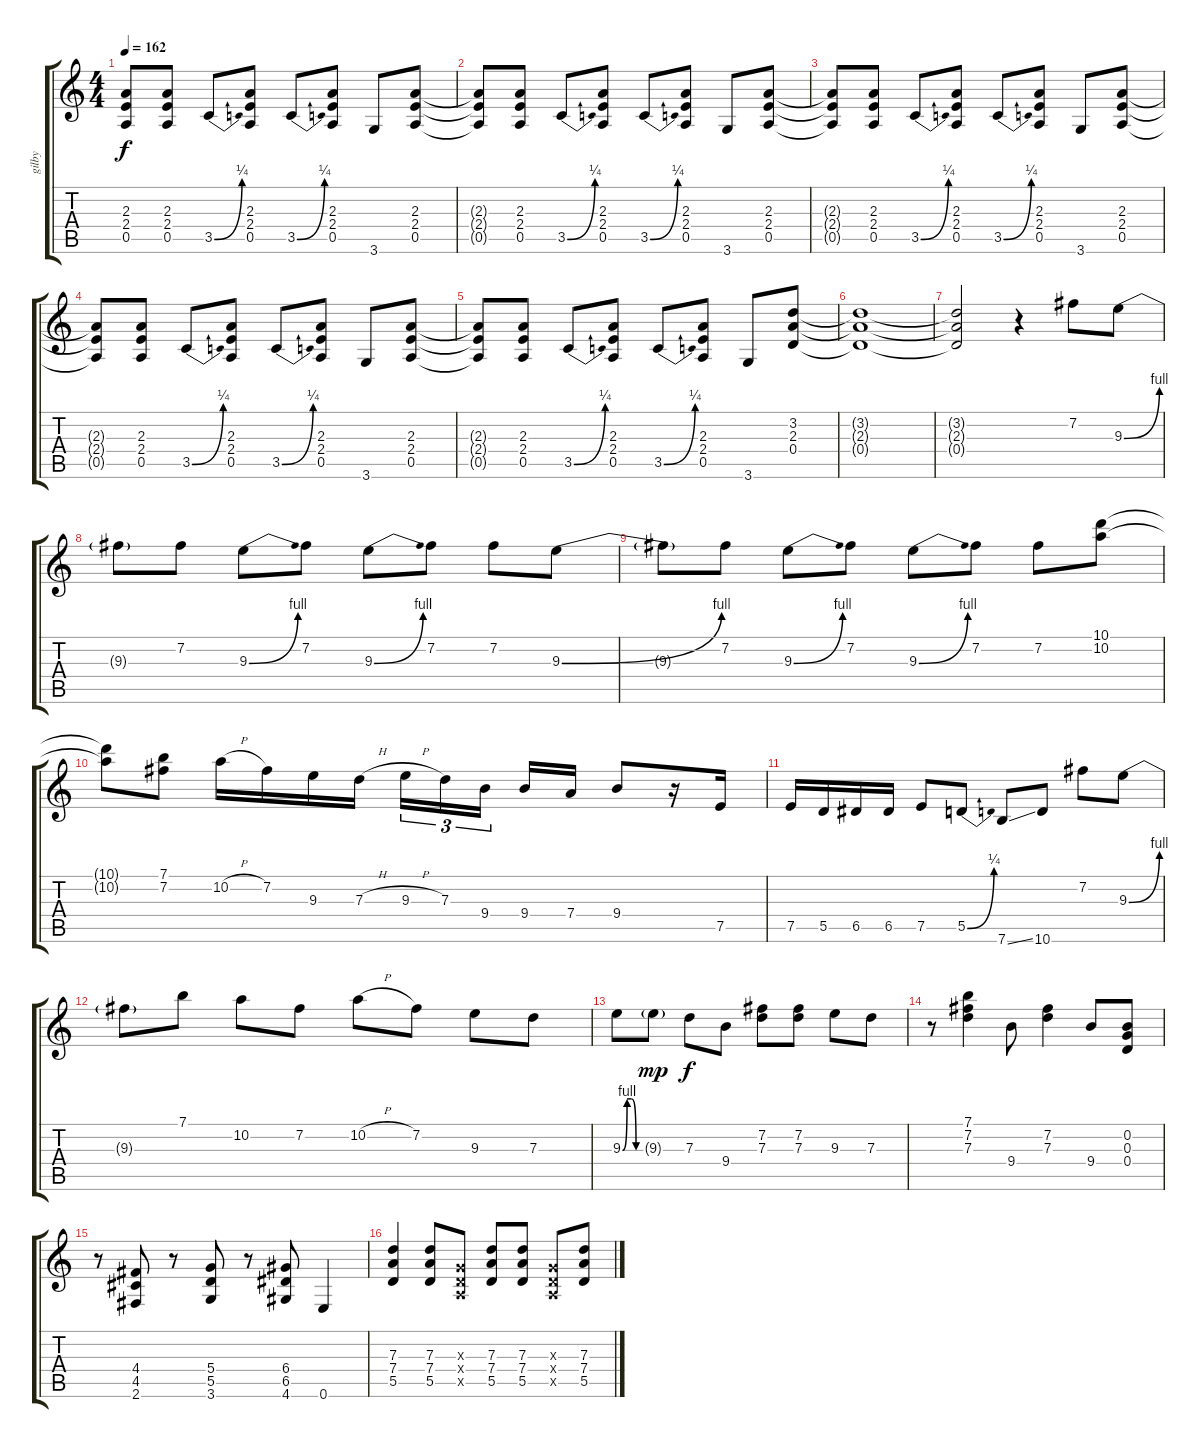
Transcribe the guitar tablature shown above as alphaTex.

\track ("gilby" "gilby") {instrument overdrivenguitar}
\staff {score tabs}
\tuning (E4 B3 G3 D3 A2 E2) {hide}
\ts (4 4)
\tempo 162
\clef g2
\ks c
(2.3{t} 2.4{t} 0.5{t}).8{dy f} (2.3 2.4 0.5).8 3.5{be (bend 0 0 60 1)}.8 (2.3 2.4 0.5).8 3.5{be (bend 0 0 60 1)}.8 (2.3 2.4 0.5).8 3.6.8 (2.3 2.4 0.5).8 |
(2.3{t} 2.4{t} 0.5{t}).8 (2.3 2.4 0.5).8 3.5{be (bend 0 0 60 1)}.8 (2.3 2.4 0.5).8 3.5{be (bend 0 0 60 1)}.8 (2.3 2.4 0.5).8 3.6.8 (2.3 2.4 0.5).8 |
(2.3{t} 2.4{t} 0.5{t}).8 (2.3 2.4 0.5).8 3.5{be (bend 0 0 60 1)}.8 (2.3 2.4 0.5).8 3.5{be (bend 0 0 60 1)}.8 (2.3 2.4 0.5).8 3.6.8 (2.3 2.4 0.5).8 |
(2.3{t} 2.4{t} 0.5{t}).8 (2.3 2.4 0.5).8 3.5{be (bend 0 0 60 1)}.8 (2.3 2.4 0.5).8 3.5{be (bend 0 0 60 1)}.8 (2.3 2.4 0.5).8 3.6.8 (2.3 2.4 0.5).8 |
(2.3{t} 2.4{t} 0.5{t}).8 (2.3 2.4 0.5).8 3.5{be (bend 0 0 60 1)}.8 (2.3 2.4 0.5).8 3.5{be (bend 0 0 60 1)}.8 (2.3 2.4 0.5).8 3.6.8 (3.2 2.3 0.4).8 |
(3.2{t} 2.3{t} 0.4{t}).1 |
(3.2{t} 2.3{t} 0.4{t}).2 r.4 7.2.8 9.3{be (bend 0 0 60 4)}.8 |
9.3{t}.8 7.2.8 9.3{be (bend 0 0 60 4)}.8 7.2.8 9.3{be (bend 0 0 60 4)}.8 7.2.8 7.2.8 9.3{be (bend 0 0 60 4)}.8 |
9.3{t}.8 7.2.8 9.3{be (bend 0 0 60 4)}.8 7.2.8 9.3{be (bend 0 0 60 4)}.8 7.2.8 7.2.8 (10.1 10.2).8 |
(10.1{t} 10.2{t}).8 (7.1 7.2).8 10.2{h}.16 7.2.16 9.3.16 7.3{h}.16 9.3{h}.16{tu (3 2)} 7.3.16{tu (3 2)} 9.4.16{tu (3 2)} 9.4.16 7.4.16 9.4.8 r.16 7.5.16 |
7.5.16 5.5.16 6.5.16 6.5.16 7.5.8 5.5{be (bend 0 0 60 1)}.8 7.6{ss}.8 10.6.8 7.2.8 9.3{be (bend 0 0 60 4)}.8 |
9.3{t}.8 7.1.8 10.2.8 7.2.8 10.2{h}.8 7.2.8 9.3.8 7.3.8 |
9.3{be (custom 0 0 15 4 30 4 45 0 60 0)}.8 9.3{g}.8{dy mp} 7.3.8{dy f} 9.4.8 (7.2 7.3).8 (7.2 7.3).8 9.3.8 7.3.8 |
r.8 (7.1 7.2 7.3).4 9.4.8 (7.2 7.3).4 9.4.8 (0.2 0.3 0.4).8 |
r.8 (4.4 4.5 2.6).8 r.8 (5.4 5.5 3.6).8 r.8 (6.4 6.5 4.6).8 0.6.4 |
(7.3 7.4 5.5).4 (7.3 7.4 5.5).8 (0.3{x} 0.4{x} 0.5{x}).8 (7.3 7.4 5.5).8 (7.3 7.4 5.5).8 (0.3{x} 0.4{x} 0.5{x}).8 (7.3 7.4 5.5).8
